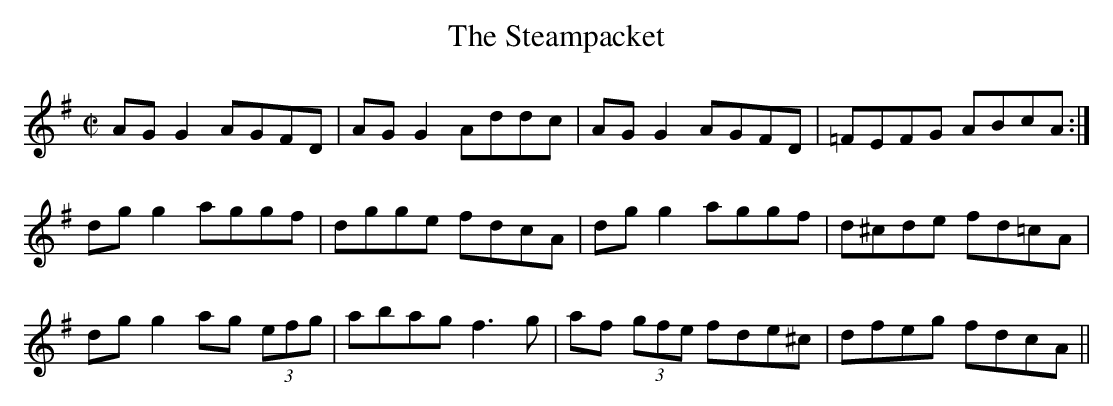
X:1
T:Steampacket, The
M:C|
K:G
AGG2 AGFD|AGG2 Addc|AGG2 AGFD|=FEFG ABcA:|
dgg2 aggf|dgge fdcA|dgg2 aggf|d^cde fd=cA|
dgg2 ag (3efg|abag f3g|af (3gfe fde^c|dfeg fdcA||
